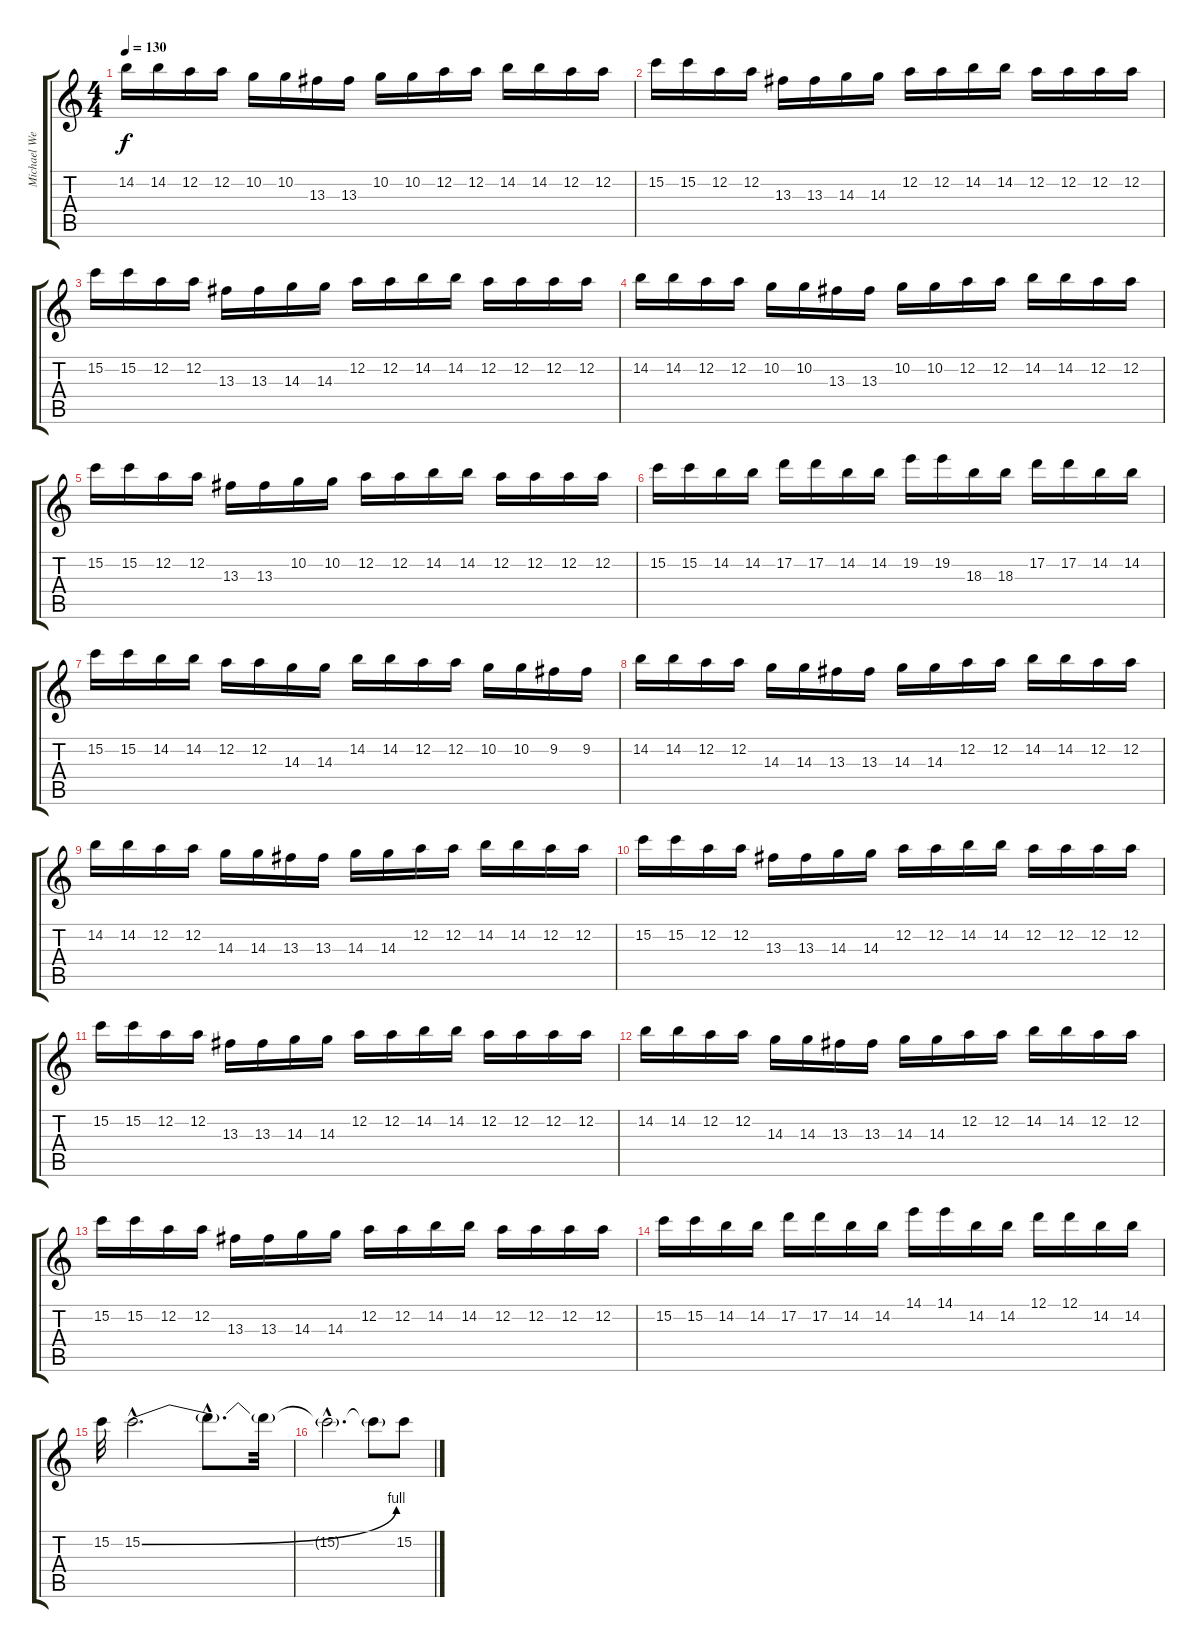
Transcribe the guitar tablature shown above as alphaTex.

\track ("Michael Weikath Solo" "Michael We") {instrument overdrivenguitar}
\staff {score tabs}
\tuning (D4 A3 F3 C3 G2 D2) {hide}
\ts (4 4)
\tempo 130
\clef g2
\ks c
14.2.16{dy f} 14.2.16 12.2.16 12.2.16 10.2.16 10.2.16 13.3.16 13.3.16 10.2.16 10.2.16 12.2.16 12.2.16 14.2.16 14.2.16 12.2.16 12.2.16 |
15.2.16 15.2.16 12.2.16 12.2.16 13.3.16 13.3.16 14.3.16 14.3.16 12.2.16 12.2.16 14.2.16 14.2.16 12.2.16 12.2.16 12.2.16 12.2.16 |
15.2.16 15.2.16 12.2.16 12.2.16 13.3.16 13.3.16 14.3.16 14.3.16 12.2.16 12.2.16 14.2.16 14.2.16 12.2.16 12.2.16 12.2.16 12.2.16 |
14.2.16 14.2.16 12.2.16 12.2.16 10.2.16 10.2.16 13.3.16 13.3.16 10.2.16 10.2.16 12.2.16 12.2.16 14.2.16 14.2.16 12.2.16 12.2.16 |
15.2.16 15.2.16 12.2.16 12.2.16 13.3.16 13.3.16 10.2.16 10.2.16 12.2.16 12.2.16 14.2.16 14.2.16 12.2.16 12.2.16 12.2.16 12.2.16 |
15.2.16 15.2.16 14.2.16 14.2.16 17.2.16 17.2.16 14.2.16 14.2.16 19.2.16 19.2.16 18.3.16 18.3.16 17.2.16 17.2.16 14.2.16 14.2.16 |
15.2.16 15.2.16 14.2.16 14.2.16 12.2.16 12.2.16 14.3.16 14.3.16 14.2.16 14.2.16 12.2.16 12.2.16 10.2.16 10.2.16 9.2.16 9.2.16 |
14.2.16 14.2.16 12.2.16 12.2.16 14.3.16 14.3.16 13.3.16 13.3.16 14.3.16 14.3.16 12.2.16 12.2.16 14.2.16 14.2.16 12.2.16 12.2.16 |
14.2.16 14.2.16 12.2.16 12.2.16 14.3.16 14.3.16 13.3.16 13.3.16 14.3.16 14.3.16 12.2.16 12.2.16 14.2.16 14.2.16 12.2.16 12.2.16 |
15.2.16 15.2.16 12.2.16 12.2.16 13.3.16 13.3.16 14.3.16 14.3.16 12.2.16 12.2.16 14.2.16 14.2.16 12.2.16 12.2.16 12.2.16 12.2.16 |
15.2.16 15.2.16 12.2.16 12.2.16 13.3.16 13.3.16 14.3.16 14.3.16 12.2.16 12.2.16 14.2.16 14.2.16 12.2.16 12.2.16 12.2.16 12.2.16 |
14.2.16 14.2.16 12.2.16 12.2.16 14.3.16 14.3.16 13.3.16 13.3.16 14.3.16 14.3.16 12.2.16 12.2.16 14.2.16 14.2.16 12.2.16 12.2.16 |
15.2.16 15.2.16 12.2.16 12.2.16 13.3.16 13.3.16 14.3.16 14.3.16 12.2.16 12.2.16 14.2.16 14.2.16 12.2.16 12.2.16 12.2.16 12.2.16 |
15.2.16 15.2.16 14.2.16 14.2.16 17.2.16 17.2.16 14.2.16 14.2.16 14.1.16 14.1.16 14.2.16 14.2.16 12.1.16 12.1.16 14.2.16 14.2.16 |
15.2.32 15.2{be (bend 0 0 60 4) hac}.2{d} 15.2{hac t}.8{d} 15.2{t}.32 |
15.2{hac t}.2{d} 15.2{t}.8 15.2.8
